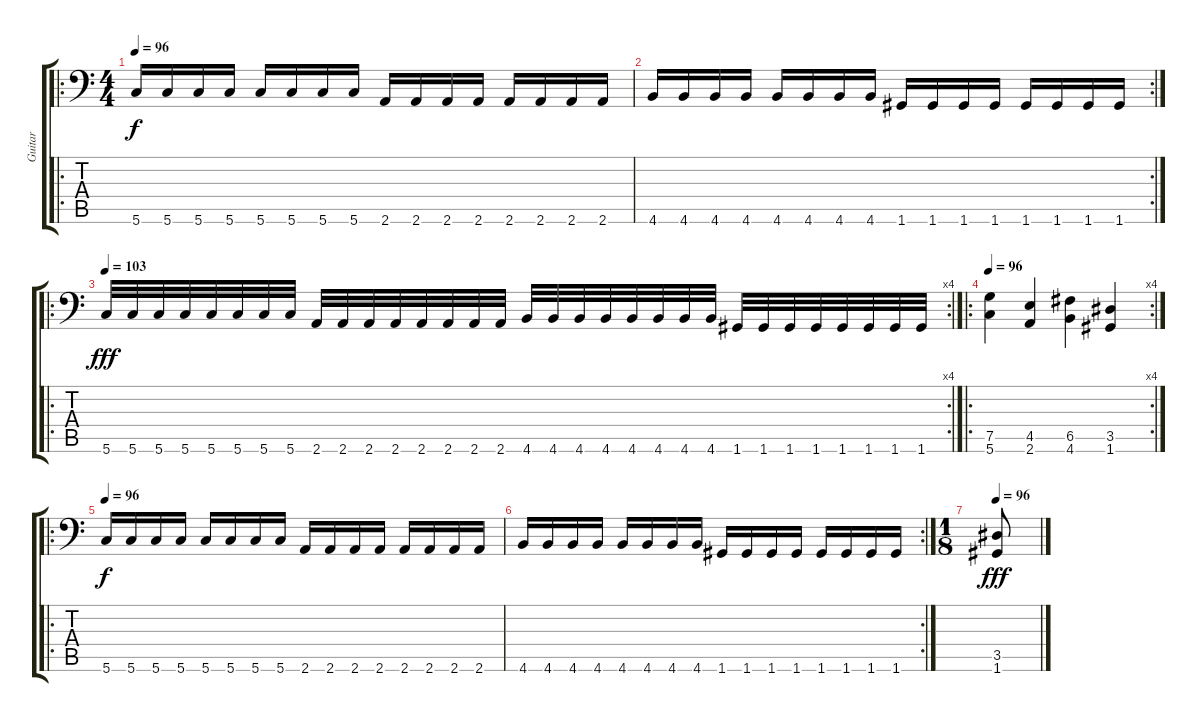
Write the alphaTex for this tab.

\track ("Guitar" "Guitar") {instrument distortionguitar}
\staff {score tabs}
\tuning (G3 D3 Bb2 F2 C2 G1) {hide}
\ro
\ts (4 4)
\tempo 96
\clef f4
\ks c
5.6.16{dy f} 5.6.16 5.6.16 5.6.16 5.6.16 5.6.16 5.6.16 5.6.16 2.6.16 2.6.16 2.6.16 2.6.16 2.6.16 2.6.16 2.6.16 2.6.16 |
\rc 2
4.6.16 4.6.16 4.6.16 4.6.16 4.6.16 4.6.16 4.6.16 4.6.16 1.6.16 1.6.16 1.6.16 1.6.16 1.6.16 1.6.16 1.6.16 1.6.16 |
\ro
\rc 4
\tempo 103
5.6.32{dy fff} 5.6.32 5.6.32 5.6.32 5.6.32 5.6.32 5.6.32 5.6.32 2.6.32 2.6.32 2.6.32 2.6.32 2.6.32 2.6.32 2.6.32 2.6.32 4.6.32 4.6.32 4.6.32 4.6.32 4.6.32 4.6.32 4.6.32 4.6.32 1.6.32 1.6.32 1.6.32 1.6.32 1.6.32 1.6.32 1.6.32 1.6.32 |
\ro
\rc 4
\tempo 96
(7.5 5.6).4 (4.5 2.6).4 (6.5 4.6).4 (3.5 1.6).4 |
\ro
\tempo 96
5.6.16{dy f} 5.6.16 5.6.16 5.6.16 5.6.16 5.6.16 5.6.16 5.6.16 2.6.16 2.6.16 2.6.16 2.6.16 2.6.16 2.6.16 2.6.16 2.6.16 |
\rc 2
4.6.16 4.6.16 4.6.16 4.6.16 4.6.16 4.6.16 4.6.16 4.6.16 1.6.16 1.6.16 1.6.16 1.6.16 1.6.16 1.6.16 1.6.16 1.6.16 |
\ts (1 8)
\tempo 96
(3.5 1.6).8{dy fff}
